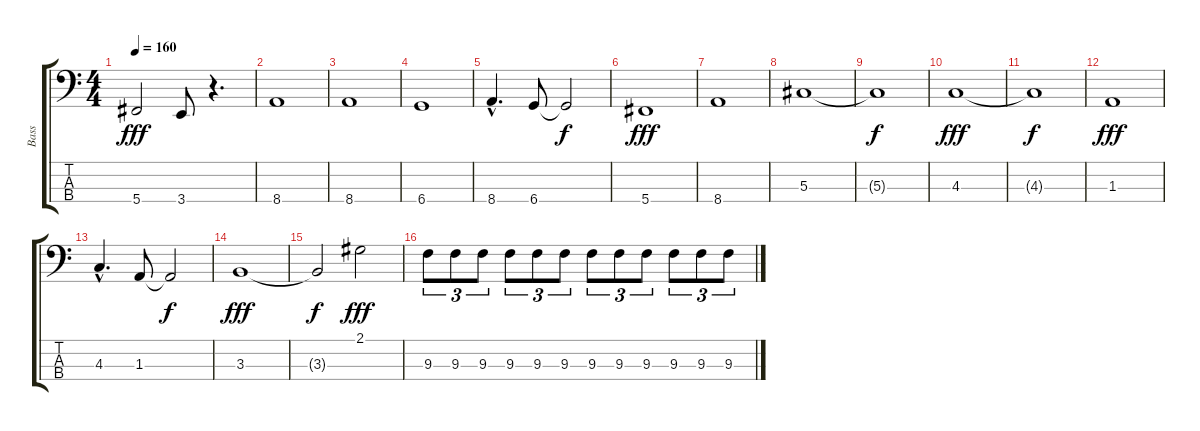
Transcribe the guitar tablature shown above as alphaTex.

\track ("Bass" "Bass") {instrument electricbasspick}
\staff {score tabs}
\tuning (Gb2 Db2 Ab1 Db1) {hide}
\ts (4 4)
\tempo 160
\clef f4
\ks c
5.4.2{dy fff} 3.4.8 r.4{d} |
8.4.1 |
8.4.1 |
6.4.1 |
8.4{hac}.4{d} 6.4.8 6.4{t}.2{dy f} |
5.4.1{dy fff} |
8.4.1 |
5.3.1 |
5.3{t}.1{dy f} |
4.3.1{dy fff} |
4.3{t}.1{dy f} |
1.3.1{dy fff} |
4.3{hac}.4{d} 1.3.8 1.3{t}.2{dy f} |
3.3.1{dy fff} |
3.3{t}.2{dy f} 2.1.2{dy fff} |
9.3.8{tu (3 2)} 9.3.8{tu (3 2)} 9.3.8{tu (3 2)} 9.3.8{tu (3 2)} 9.3.8{tu (3 2)} 9.3.8{tu (3 2)} 9.3.8{tu (3 2)} 9.3.8{tu (3 2)} 9.3.8{tu (3 2)} 9.3.8{tu (3 2)} 9.3.8{tu (3 2)} 9.3.8{tu (3 2)}
